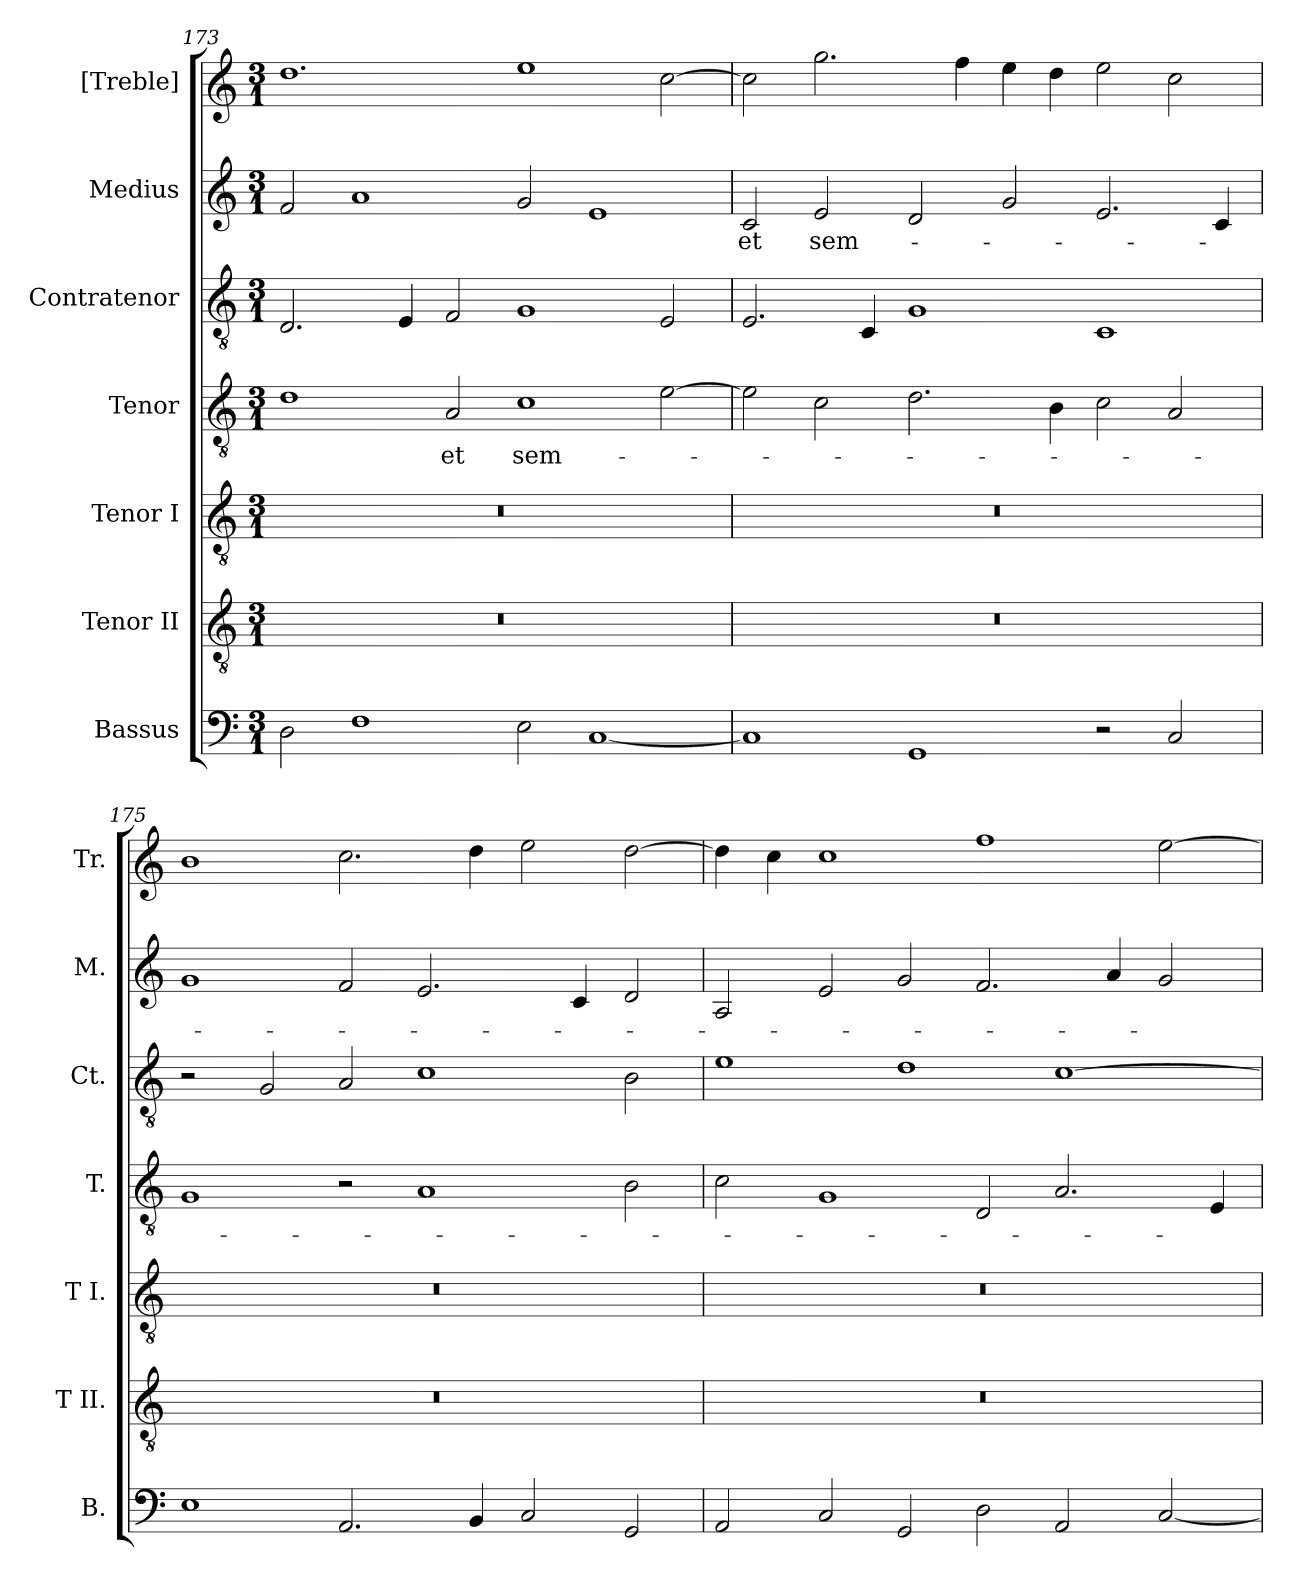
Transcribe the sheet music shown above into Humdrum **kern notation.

**kern	**kern	**kern	**kern	**text	**kern	**kern	**text	**kern
*part7	*part6	*part5	*part4	*part4	*part3	*part2	*part2	*part1
*staff7	*staff6	*staff5	*staff4	*staff4	*staff3	*staff2	*staff2	*staff1
*I"Bassus	*I"Tenor II	*I"Tenor I	*I"Tenor	*	*I"Contratenor	*I"Medius	*	*I"[Treble]
*I'B.	*I'T II.	*I'T I.	*I'T.	*	*I'Ct.	*I'M.	*	*I'Tr.
*clefF4	*clefGv2	*clefGv2	*clefGv2	*	*clefGv2	*clefG2	*	*clefG2
*	*ITrd7c12	*ITrd7c12	*ITrd7c12	*	*ITrd7c12	*	*	*
*k[]	*k[]	*k[]	*k[]	*	*k[]	*k[]	*	*k[]
*C:	*C:	*C:	*C:	*	*C:	*C:	*	*C:
*M3/1	*M3/1	*M3/1	*M3/1	*	*M3/1	*M3/1	*	*M3/1
=173	=173	=173	=173	=173	=173	=173	=173	=173
!	!LO:N:vis=1	!LO:N:vis=1	!	!	!	!	!	!
2Di\	0.r	0.r	1Di	.	2.DDi/	2fi/	.	1.ddi
1Fi	.	.	.	.	.	1ai	.	.
.	.	.	.	.	4EEi/	.	.	.
!	!	!	!	!LO:LY:b:color=#000000	!	!	!	!
.	.	.	2AAi/	et	2FFi/	.	.	.
!	!	!	!	!LO:LY:b:color=#000000	!	!	!	!
2Ei\	.	.	1Ci	sem-	1GGi	2gi/	.	1eei
[<1Ci	.	.	.	.	.	1ei	.	.
.	.	.	[>2Ei\	.	2EEi/	.	.	[>2cci\
=174`	=174`	=174`	=174`	=174`	=174`	=174`	=174`	=174`
!	!LO:N:vis=1	!LO:N:vis=1	!	!	!	!	!	!
!	!	!	!	!	!	!	!LO:LY:b:color=#000000	!
1Ci]	0.r	0.r	2Ei\]	.	2.EEi/	2ci/	et	2cci\]
!	!	!	!	!	!	!	!LO:LY:b:color=#000000	!
.	.	.	2Ci\	.	.	2ei/	sem-	2.ggi\
.	.	.	.	.	4CCi/	.	.	.
1GGi	.	.	2.Di\	.	1GGi	2di/	.	.
.	.	.	.	.	.	.	.	4ffi\
.	.	.	.	.	.	2gi/	.	4eei\
.	.	.	4BBi\	.	.	.	.	4ddi\
2r	.	.	2Ci\	.	1CCi	2.ei/	.	2eei\
2Ci/	.	.	2AAi/	.	.	.	.	2cci\
.	.	.	.	.	.	4ci/	.	.
!!LO:LB:g=z
=175`	=175`	=175`	=175`	=175`	=175`	=175`	=175`	=175`
!	!LO:N:vis=1	!LO:N:vis=1	!	!	!	!	!	!
1Ei	0.r	0.r	1GGi	.	2r	1gi	.	1bi
.	.	.	.	.	2GGi/	.	.	.
2.AAi/	.	.	2r	.	2AAi/	2fi/	.	2.cci\
.	.	.	1AAi	.	1Ci	2.ei/	.	.
4BBi/	.	.	.	.	.	.	.	4ddi\
2Ci/	.	.	.	.	.	.	.	2eei\
.	.	.	.	.	.	4ci/	.	.
2GGi/	.	.	2BBi\	.	2BBi\	2di/	.	[>2ddi\
=176`	=176`	=176`	=176`	=176`	=176`	=176`	=176`	=176`
!	!LO:N:vis=1	!LO:N:vis=1	!	!	!	!	!	!
2AAi/	0.r	0.r	2Ci\	.	1Ei	2Ai/	.	4ddi\]
.	.	.	.	.	.	.	.	4cci\
2Ci/	.	.	1GGi	.	.	2ei/	.	1cci
2GGi/	.	.	.	.	1Di	2gi/	.	.
2Di\	.	.	2DDi/	.	.	2.fi/	.	1ffi
2AAi/	.	.	2.AAi/	.	[>1Ci	.	.	.
.	.	.	.	.	.	4ai/	.	.
[<2Ci/	.	.	.	.	.	2gi/	.	[>2eei\
.	.	.	4EEi/	.	.	.	.	.
=`	=`	=`	=`	=`	=`	=`	=`	=`
*-	*-	*-	*-	*-	*-	*-	*-	*-
